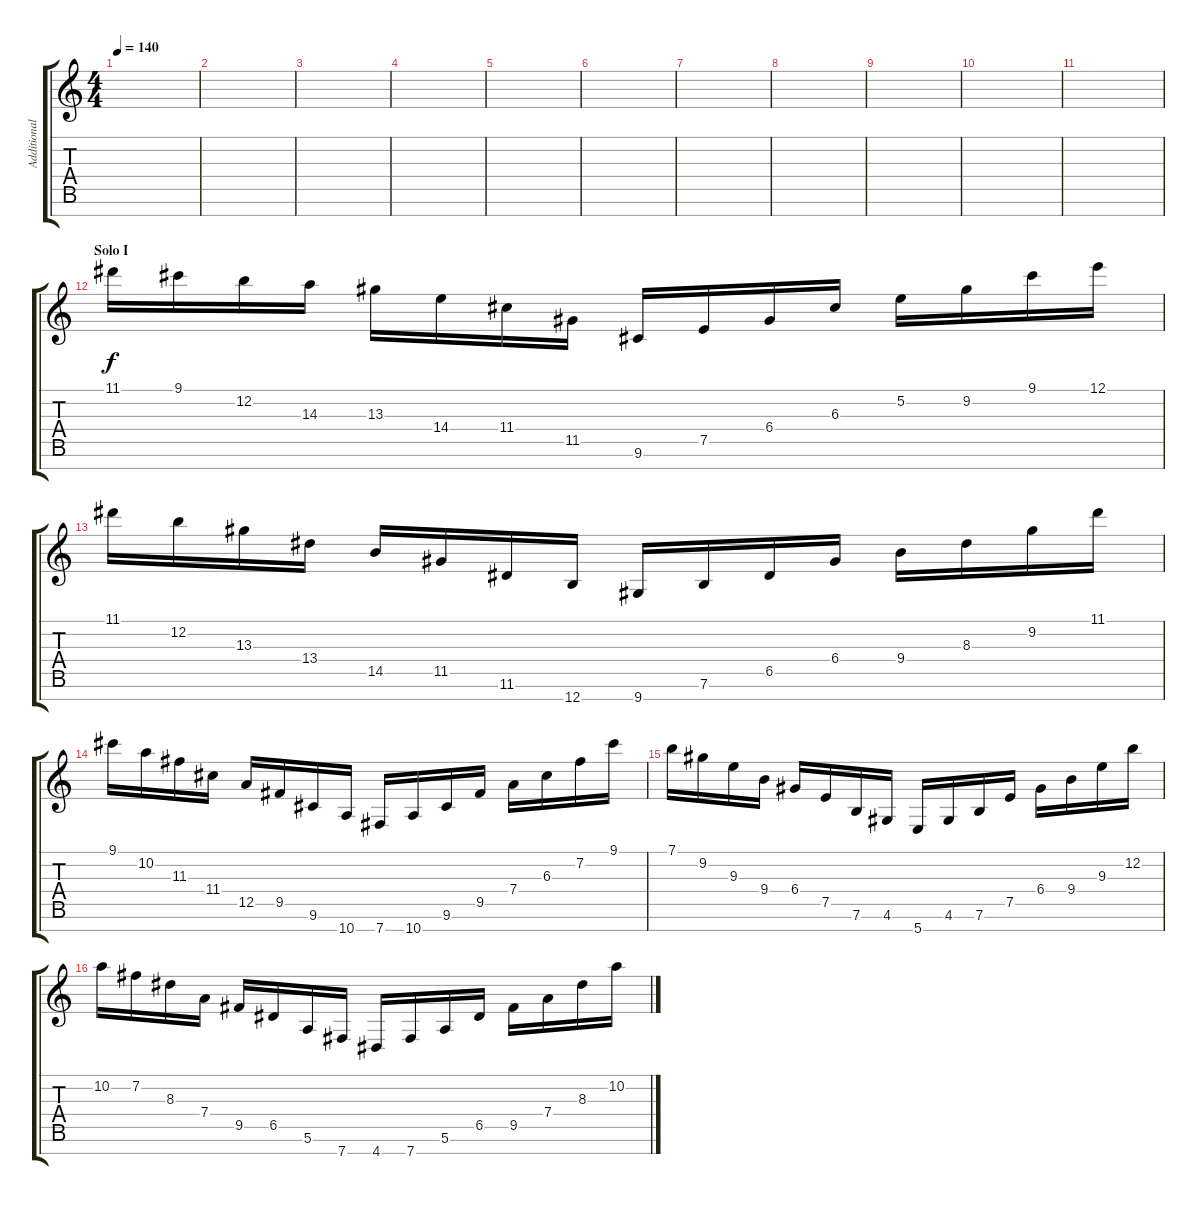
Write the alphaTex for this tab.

\track ("Additional Guitar" "Additional") {instrument distortionguitar}
\staff {score tabs}
\tuning (E4 B3 G3 D3 A2 E2 B1) {hide}
\ts (4 4)
\tempo 140
\clef g2
\ks c
|
|
|
|
|
|
|
|
|
|
|
\section ("" "Solo I")
11.1.16 9.1.16 12.2.16 14.3.16 13.3.16 14.4.16 11.4.16 11.5.16 9.6.16 7.5.16 6.4.16 6.3.16 5.2.16 9.2.16 9.1.16 12.1.16 |
11.1.16 12.2.16 13.3.16 13.4.16 14.5.16 11.5.16 11.6.16 12.7.16 9.7.16 7.6.16 6.5.16 6.4.16 9.4.16 8.3.16 9.2.16 11.1.16 |
9.1.16 10.2.16 11.3.16 11.4.16 12.5.16 9.5.16 9.6.16 10.7.16 7.7.16 10.7.16 9.6.16 9.5.16 7.4.16 6.3.16 7.2.16 9.1.16 |
7.1.16 9.2.16 9.3.16 9.4.16 6.4.16 7.5.16 7.6.16 4.6.16 5.7.16 4.6.16 7.6.16 7.5.16 6.4.16 9.4.16 9.3.16 12.2.16 |
10.2.16 7.2.16 8.3.16 7.4.16 9.5.16 6.5.16 5.6.16 7.7.16 4.7.16 7.7.16 5.6.16 6.5.16 9.5.16 7.4.16 8.3.16 10.2.16
